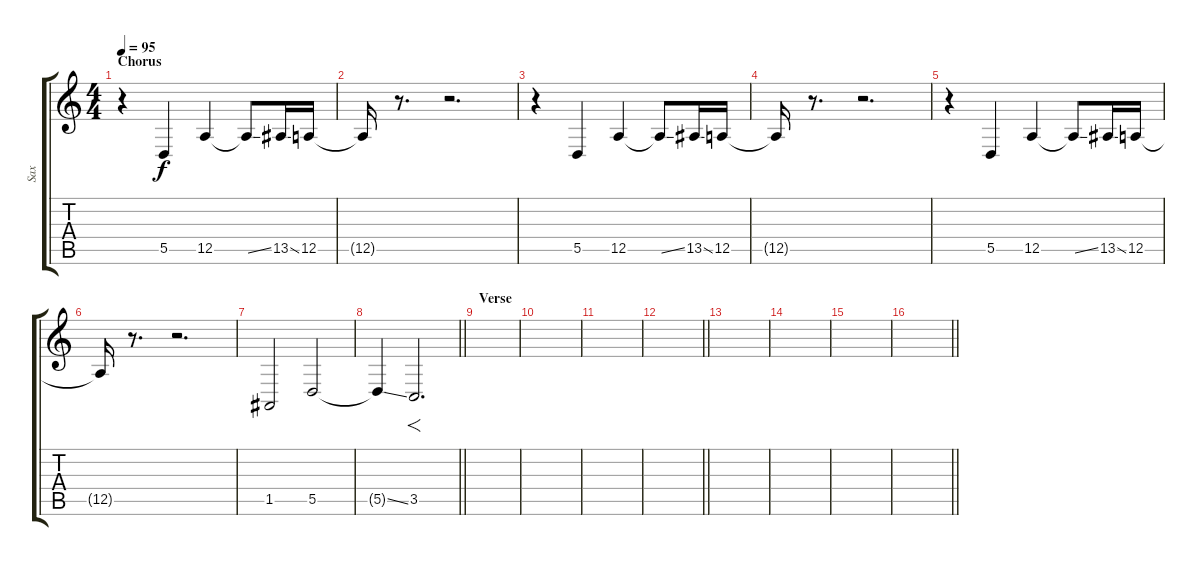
\track ("Sax" "Sax") {instrument altosax}
\staff {score tabs}
\tuning (E4 B3 G3 D3 A2 E2) {hide}
\ts (4 4)
\section ("" "Chorus")
\tempo 95
\clef g2
\ks c
r.4{dy f} 5.5.4 12.5.4 12.5{ss t}.8 13.5{ss}.16 12.5.16 |
12.5{t}.16 r.8{d} r.2{d} |
r.4 5.5.4 12.5.4 12.5{ss t}.8 13.5{ss}.16 12.5.16 |
12.5{t}.16 r.8{d} r.2{d} |
r.4 5.5.4 12.5.4 12.5{ss t}.8 13.5{ss}.16 12.5.16 |
12.5{t}.16 r.8{d} r.2{d} |
1.5.2 5.5.2 |
\barLineRight lightlight
5.5{ss t}.4 3.5.2{f d} |
\section ("" "Verse")
|
|
|
\barLineRight lightlight
|
|
|
|
\barLineRight lightlight
